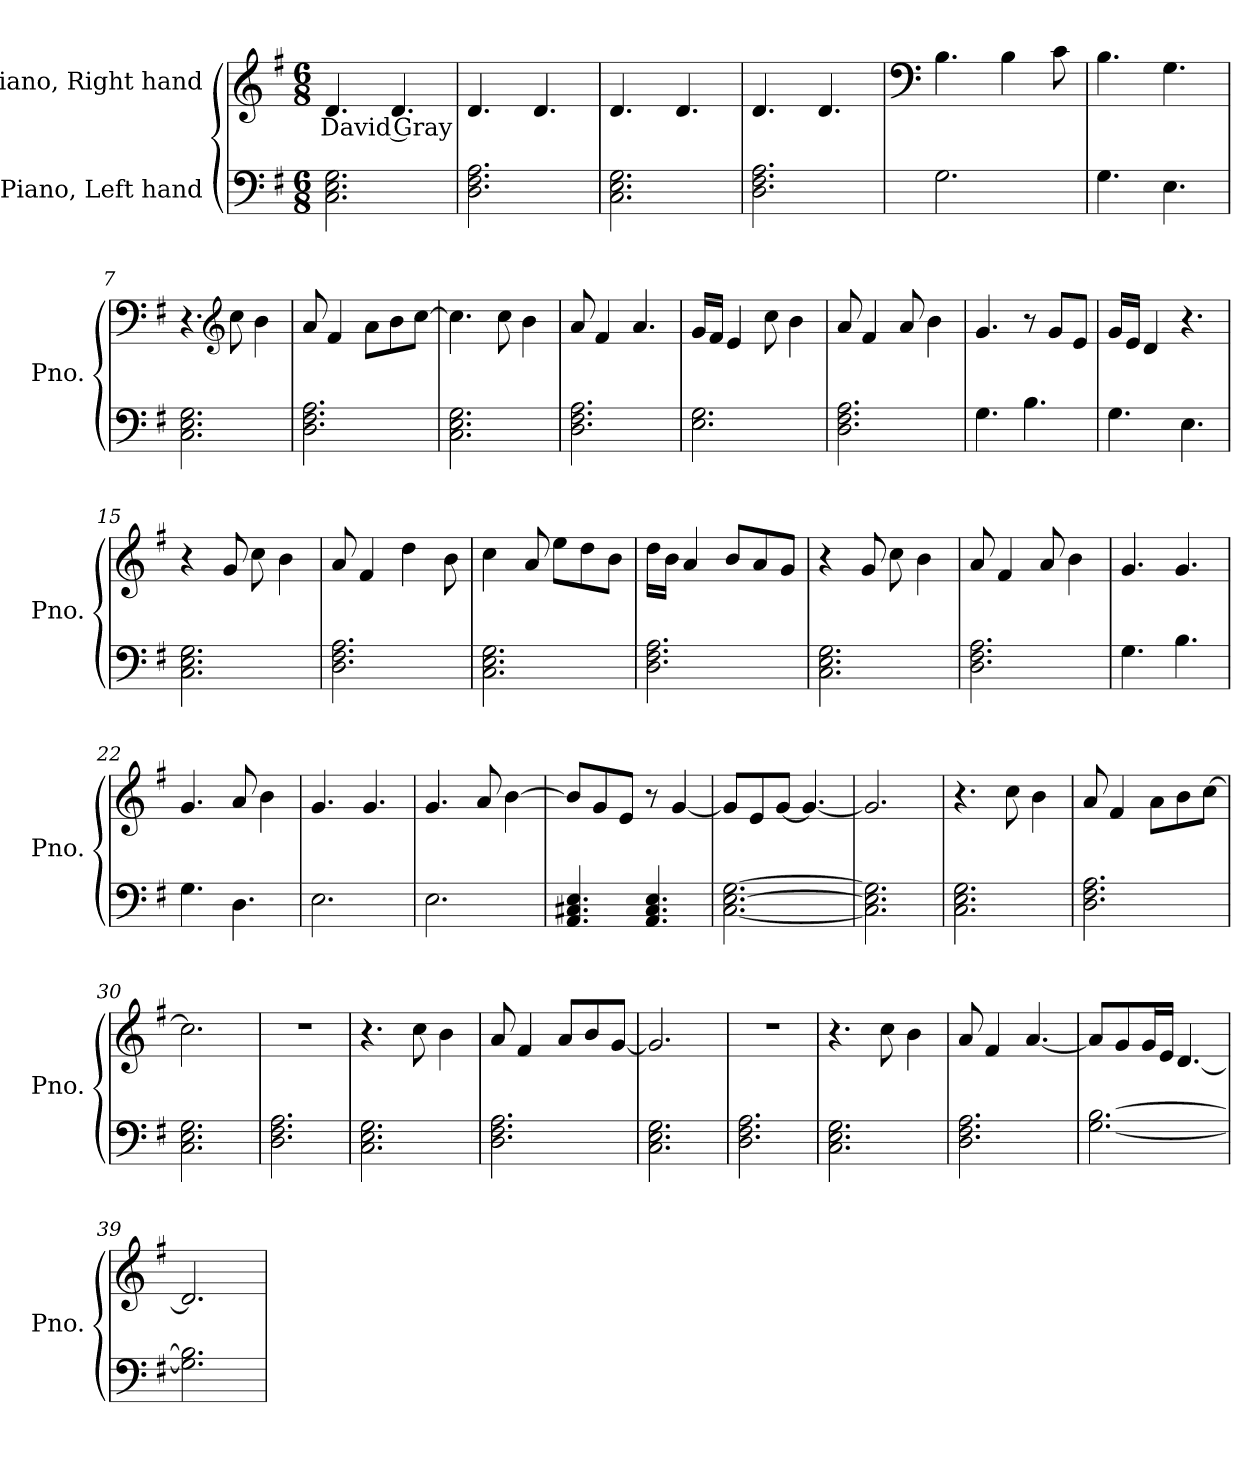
**kern	**kern	**text
*part2	*part1	*part1
*staff2	*staff1	*staff1
*I"Piano, Left hand	*I"Piano, Right hand	*
*I'Pno.	*I'Pno.	*
*clefF4	*clefG2	*
*k[f#]	*k[f#]	*
*M6/8	*M6/8	*
*MM58	*MM58	*
=1	=1	=1
!	!	!LO:LY:b
2.C\ 2.E\ 2.G\	4.d/	David Gray
.	4.d/	.
=2	=2	=2
2.D\ 2.F#\ 2.A\	4.d/	.
.	4.d/	.
=3	=3	=3
2.C\ 2.E\ 2.G\	4.d/	.
.	4.d/	.
=4	=4	=4
2.D\ 2.F#\ 2.A\	4.d/	.
.	4.d/	.
=5	=5	=5
*	*clefF4	*
2.G\	4.B\	.
.	4B\	.
.	8c\	.
=6	=6	=6
4.G\	4.B\	.
4.E\	4.G\	.
!!LO:LB:g=z
=7	=7	=7
2.C\ 2.E\ 2.G\	4.r	.
*	*clefG2	*
.	8cc\	.
.	4b\	.
=8	=8	=8
2.D\ 2.F#\ 2.A\	8a/	.
.	4f#/	.
.	8a\L	.
.	8b\	.
.	[8cc\J	.
=9	=9	=9
2.C\ 2.E\ 2.G\	4.cc\]	.
.	8cc\	.
.	4b\	.
=10	=10	=10
2.D\ 2.F#\ 2.A\	8a/	.
.	4f#/	.
.	4.a/	.
=11	=11	=11
2.E\ 2.G\	16g/LL	.
.	16f#/JJ	.
.	4e/	.
.	8cc\	.
.	4b\	.
=12	=12	=12
2.D\ 2.F#\ 2.A\	8a/	.
.	4f#/	.
.	8a/	.
.	4b\	.
=13	=13	=13
4.G\	4.g/	.
4.B\	8r	.
.	8g/L	.
.	8e/J	.
!!LO:LB:g=z
=14	=14	=14
4.G\	16g/LL	.
.	16e/JJ	.
.	4d/	.
4.E\	4.r	.
=15	=15	=15
2.C\ 2.E\ 2.G\	4r	.
.	8g/	.
.	8cc\	.
.	4b\	.
=16	=16	=16
2.D\ 2.F#\ 2.A\	8a/	.
.	4f#/	.
.	4dd\	.
.	8b\	.
=17	=17	=17
2.C\ 2.E\ 2.G\	4cc\	.
.	8a/	.
.	8ee\L	.
.	8dd\	.
.	8b\J	.
=18	=18	=18
2.D\ 2.F#\ 2.A\	16dd\LL	.
.	16b\JJ	.
.	4a/	.
.	8b/L	.
.	8a/	.
.	8g/J	.
=19	=19	=19
2.C\ 2.E\ 2.G\	4r	.
.	8g/	.
.	8cc\	.
.	4b\	.
=20	=20	=20
2.D\ 2.F#\ 2.A\	8a/	.
.	4f#/	.
.	8a/	.
.	4b\	.
!!LO:LB:g=z
=21	=21	=21
4.G\	4.g/	.
4.B\	4.g/	.
=22	=22	=22
4.G\	4.g/	.
4.D\	8a/	.
.	4b\	.
=23	=23	=23
2.E\	4.g/	.
.	4.g/	.
=24	=24	=24
2.E\	4.g/	.
.	8a/	.
.	[4b\	.
=25	=25	=25
4.AA/ 4.C#X/ 4.E/	8b/L]	.
.	8g/	.
.	8e/J	.
4.AA/ 4.C#/ 4.E/	8r	.
.	[4g/	.
=26	=26	=26
[2.C\ [2.E\ [2.G\	8g/L]	.
.	8e/	.
.	[8g/J	.
.	4.g/_	.
=27	=27	=27
2.C\] 2.E\] 2.G\]	2.g/]	.
=28	=28	=28
2.C\ 2.E\ 2.G\	4.r	.
.	8cc\	.
.	4b\	.
=29	=29	=29
2.D\ 2.F#\ 2.A\	8a/	.
.	4f#/	.
.	8a\L	.
.	8b\	.
.	[8cc\J	.
!!LO:LB:g=z
=30	=30	=30
2.C\ 2.E\ 2.G\	2.cc\]	.
=31	=31	=31
2.D\ 2.F#\ 2.A\	2.r	.
=32	=32	=32
2.C\ 2.E\ 2.G\	4.r	.
.	8cc\	.
.	4b\	.
=33	=33	=33
2.D\ 2.F#\ 2.A\	8a/	.
.	4f#/	.
.	8a/L	.
.	8b/	.
.	[8g/J	.
=34	=34	=34
2.C\ 2.E\ 2.G\	2.g/]	.
=35	=35	=35
2.D\ 2.F#\ 2.A\	2.r	.
=36	=36	=36
2.C\ 2.E\ 2.G\	4.r	.
.	8cc\	.
.	4b\	.
=37	=37	=37
2.D\ 2.F#\ 2.A\	8a/	.
.	4f#/	.
.	[4.a/	.
=38	=38	=38
[2.G\ [2.B\	8a/L]	.
.	8g/	.
.	16g/L	.
.	16e/JJ	.
.	[4.d/	.
=39	=39	=39
2.G\] 2.B\]	2.d/]	.
=	=	=
*-	*-	*-
